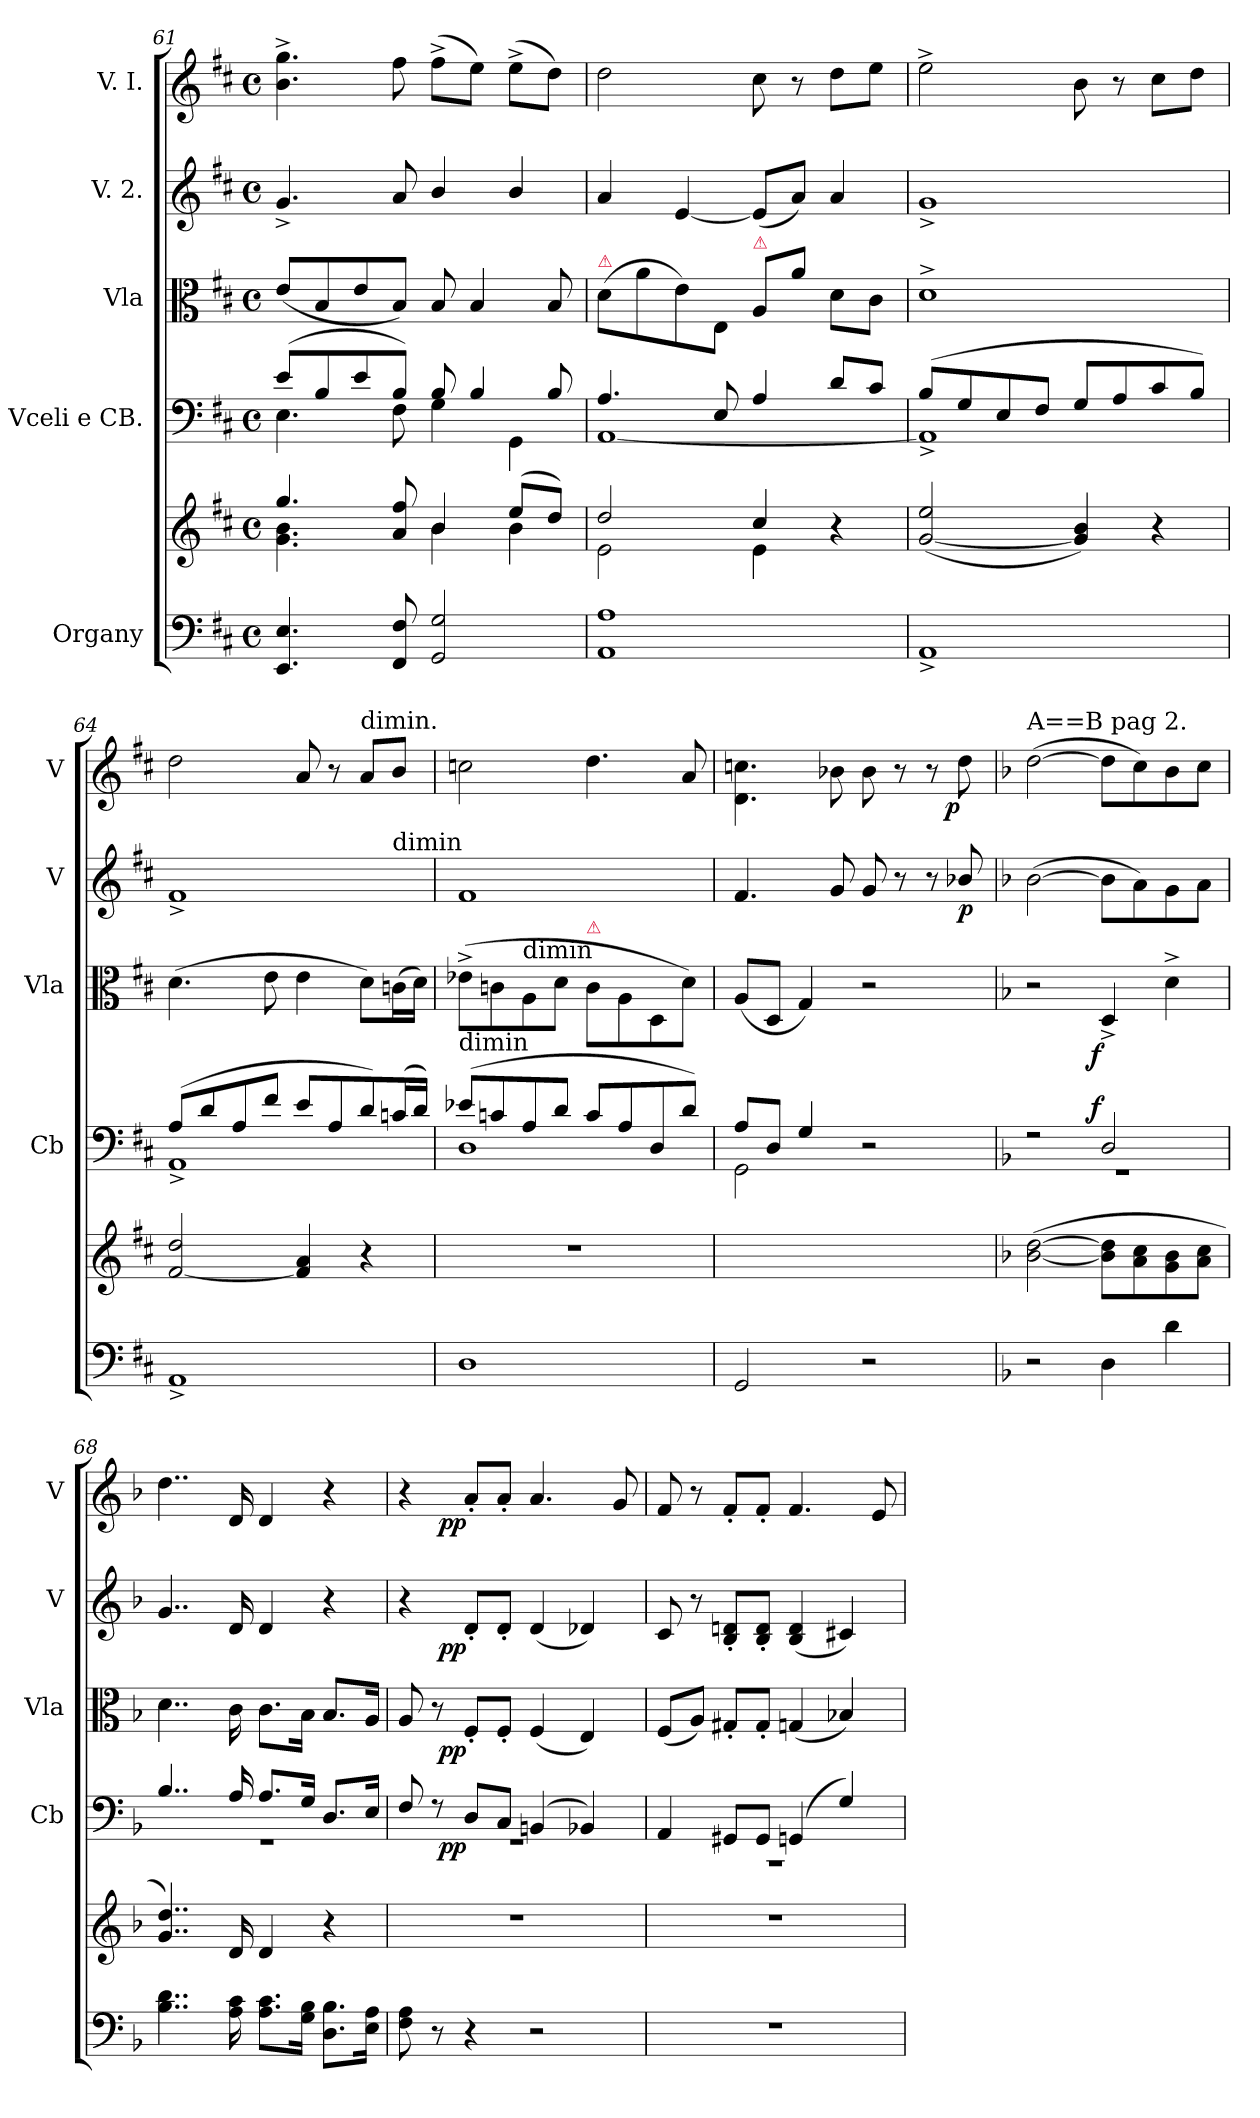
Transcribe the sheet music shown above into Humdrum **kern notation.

**kern	**kern	**kern	**dynam	**kern	**dynam	**kern	**dynam	**kern	**dynam
*part5	*part5	*part4	*part4	*part3	*part3	*part2	*part2	*part1	*part1
*staff6	*staff5	*staff4	*staff4	*staff3	*staff3	*staff2	*staff2	*staff1	*staff1
*I"Organy	*	*I"Vceli e CB.	*	*I"Vla	*	*I"V. 2.	*	*I"V. I.	*
*	*	*I'Cb	*	*I'Vla	*	*I'V	*	*I'V	*
*clefF4	*clefG2	*clefF4	*	*clefC3	*	*clefG2	*	*clefG2	*
*k[f#c#]	*k[f#c#]	*k[f#c#]	*	*k[f#c#]	*	*k[f#c#]	*	*k[f#c#]	*
*M4/4	*M4/4	*M4/4	*	*M4/4	*	*M4/4	*	*M4/4	*
*met(c)	*met(c)	*met(c)	*	*met(c)	*	*met(c)	*	*met(c)	*
=61	=61	=61	=61	=61	=61	=61	=61	=61	=61
*	*^	*^	*	*	*	*	*	*	*
4.EE/ 4.E/	4.gg/	4.g\ 4.b\	(<8e/L	4.E\	.	(8e/L	.	4.g^/	.	4.b^\ 4.gg^\	.
.	.	.	8B/	.	.	8B/	.	.	.	.	.
.	.	.	8e/	.	.	8e/	.	.	.	.	.
8FF#/ 8F#/	8a/ 8ff#/	8ryy	8B/J)	8F#\	.	8B/J)	.	8a/	.	8ff#\	.
2GG/ 2G/	4b/	4b\	8B/	4G\	.	8B/	.	4b/	.	(8ff#^\L	.
.	.	.	4B/	.	.	4B/	.	.	.	8ee\J)	.
.	(>8ee/L	4b\	.	4GG\	.	.	.	4b/	.	(8ee^\L	.
.	8dd/J)	.	8B/	.	.	8B/	.	.	.	8dd\J)	.
=62	=62	=62	=62	=62	=62	=62	=62	=62	=62	=62	=62
!	!	!	!	!	!	!LO:TX:a:color=crimson:t=⚠	!	!	!	!	!
1AA 1A	2dd/	2e\	4.A/	[1AA	.	(8d\L	.	4a/	.	2dd\	.
.	.	.	.	.	.	8a\	.	.	.	.	.
.	.	.	.	.	.	8e\)	.	[4e/	.	.	.
.	.	.	8E/	.	.	8E/J	.	.	.	.	.
!	!	!	!	!	!	!LO:TX:a:color=crimson:t=⚠	!	!	!	!	!
.	4cc#/	4e\	4A/	.	.	8A/L	.	(8e/L]	.	8cc#\	.
.	.	.	.	.	.	8a\J	.	8a/J)	.	8r	.
.	4r	4ryy	8d/L	.	.	8d\L	.	4a/	.	8dd\L	.
.	.	.	8c#/J	.	.	8c#\J	.	.	.	8ee\J	.
*	*v	*v	*	*	*	*	*	*	*	*	*
=63	=63	=63	=63	=63	=63	=63	=63	=63	=63	=63
1AA^	(>[2g/ 2ee/	(<8B/L	1AA^]	.	1d^<	.	1g^>	.	2ee^\	.
.	.	8G/	.	.	.	.	.	.	.	.
.	.	8E/	.	.	.	.	.	.	.	.
.	.	8F#/J	.	.	.	.	.	.	.	.
.	4g]/ 4b/)	8G/L	.	.	.	.	.	.	8b\	.
.	.	8A/	.	.	.	.	.	.	8r	.
.	4r	8c#/	.	.	.	.	.	.	8cc#\L	.
.	.	8B/J)	.	.	.	.	.	.	8dd\J	.
=64	=64	=64	=64	=64	=64	=64	=64	=64	=64	=64
*	*	*	*	*	*	*	*^	*	*	*
1AA^	[2f#/ 2dd/	(<8A/L	1AA^<	.	(4.d\	.	1f#^	2..ryy	.	2dd\	.
.	.	8d/	.	.	.	.	.	.	.	.	.
.	.	8A/	.	.	.	.	.	.	.	.	.
.	.	8f#/J	.	.	8e\	.	.	.	.	.	.
.	4f#]/ 4a/	8e/L	.	.	4e\	.	.	.	.	8a/	.
.	.	8A/	.	.	.	.	.	.	.	8r	.
!	!	!	!	!	!	!	!	!	!	!LO:TX:a:t=dimin.	!
.	4r	8d/)	.	.	8d\L)	.	.	.	.	8a/L	.
!	!	!	!	!	!	!	!	!LO:TX:a:t=dimin	!	!	!
.	.	(<16cn/L	.	.	(16cn\L	.	.	8ryy	.	8b/J	.
.	.	16d/JJ)	.	.	16d\JJ)	.	.	.	.	.	.
=65	=65	=65	=65	=65	=65	=65	=65	=65	=65	=65	=65
!	!	!LO:TX:t=dimin	!	!	!	!	!	!	!	!	!
*	*	*	*	*	*	*	*v	*v	*	*	*
1D	1r	(<8e-X/L	1D	.	(8e-X^\L	.	1f#	.	2ccn\	.
.	.	8cn/	.	.	8cn\	.	.	.	.	.
!	!	!	!	!	!LO:TX:a:t=dimin	!	!	!	!	!
.	.	8A/	.	.	8A\	.	.	.	.	.
.	.	8d/J	.	.	8d\J	.	.	.	.	.
!	!	!	!	!	!LO:TX:a:color=crimson:t=⚠	!	!	!	!	!
.	.	8c/L	.	.	8c\L	.	.	.	4.dd\	.
.	.	8A/	.	.	8A\	.	.	.	.	.
.	.	8D/	.	.	8D/	.	.	.	.	.
.	.	8d/J)	.	.	8d\J)	.	.	.	8a/	.
=66	=66	=66	=66	=66	=66	=66	=66	=66	=66	=66
2GG/	1ryy	8A/L	2GG\	.	(8A/L	.	4.f#/	.	4.d\ 4.ccn\	.
.	.	8D/J	.	.	8D/J	.	.	.	.	.
.	.	4G/	.	.	4G/)	.	.	.	.	.
.	.	.	.	.	.	.	8g/	.	8b-X\	.
2r	.	2r	2ryy	.	2r	.	8g/	.	8b-\	.
.	.	.	.	.	.	.	8r	.	8r	.
.	.	.	.	.	.	.	8r	.	8r	.
!	!	!	!	!	!	!	!	!	!	!LO:DY:rj
.	.	.	.	.	.	.	8b-X/	p	8dd\	p
*k[]	*k[]	*k[]	*	*	*k[]	*	*k[]	*	*k[]	*
=67	=67	=67	=67	=67	=67	=67	=67	=67	=67	=67
*k[b-]	*k[b-]	*k[b-]	*	*	*k[b-]	*	*k[b-]	*	*k[b-]	*
!	!	!	!	!	!	!	!	!	!LO:TX:a:t=A==B pag 2.	!
2r	(>[2b-\ [2dd\	2r	1r	.	2r	.	([2b-\	.	([2dd\	.
!	!	!	!	!LO:DY:a:rj	!	!LO:DY:b:rj	!	!	!	!
4D\	8b-]\ 8dd]\L	2D/	.	f	4D^/	f	8b-\L]	.	8dd\L]	.
.	8a\ 8cc\	.	.	.	.	.	8a\)	.	8cc\)	.
4d\	8g\ 8b-\	.	.	.	4d^\	.	8g\	.	8b-\	.
.	8a\ 8cc\J	.	.	.	.	.	8a\J	.	8cc\J	.
=68	=68	=68	=68	=68	=68	=68	=68	=68	=68	=68
4..B-\ 4..d\	4..g/ 4..dd/)	4..B-/	1r	.	4..d\	.	4..g/	.	4..dd\	.
16A\ 16c\	16d/	16A/	.	.	16c\	.	16d/	.	16d/	.
8.A\ 8.c\L	4d/	8.A/L	.	.	8.c\L	.	4d/	.	4d/	.
16G\ 16B-\Jk	.	16G/Jk	.	.	16B-\Jk	.	.	.	.	.
8.D\ 8.B-\L	4r	8.D/L	.	.	8.B-/L	.	4r	.	4r	.
16E\ 16A\Jk	.	16E/Jk	.	.	16A/Jk	.	.	.	.	.
=69	=69	=69	=69	=69	=69	=69	=69	=69	=69	=69
8F\ 8A\	1r	8F/	1rGG	.	8A/	.	4r	.	4r	.
8r	.	8r	.	.	8r	.	.	.	.	.
!	!	!	!	!LO:DY:rj	!	!LO:DY:b:rj	!	!LO:DY:b:rj	!	!LO:DY:b:rj
4r	.	8D/L	.	pp	8F'/L	pp	8d'/L	pp	8a'/L	pp
.	.	8C/J	.	.	8F'/J	.	8d'/J	.	8a'/J	.
2r	.	(<4BBn/	.	.	(4F/	.	(4d/	.	4.a/	.
.	.	4BB-X/)	.	.	4E/)	.	4d-X/)	.	.	.
.	.	.	.	.	.	.	.	.	8g/	.
=70	=70	=70	=70	=70	=70	=70	=70	=70	=70	=70
1r	1r	4AA/	1r	.	(8F/L	.	8c/	.	8f/	.
.	.	.	.	.	8A/J)	.	8r	.	8r	.
.	.	8GG#X/L	.	.	8G#X'/L	.	8B-'/ 8dn'/L	.	8f'/L	.
.	.	8GG#/J	.	.	8G#'/J	.	8B-'/ 8d'/J	.	8f'/J	.
.	.	(4GGn/	.	.	(4Gn/	.	(4B-/ 4d/	.	4.f/	.
.	.	4G/)	.	.	4B-X/)	.	4c#X/)	.	.	.
.	.	.	.	.	.	.	.	.	8e/	.
*	*	*v	*v	*	*	*	*	*	*	*
=	=	=	=	=	=	=	=	=	=
*-	*-	*-	*-	*-	*-	*-	*-	*-	*-
